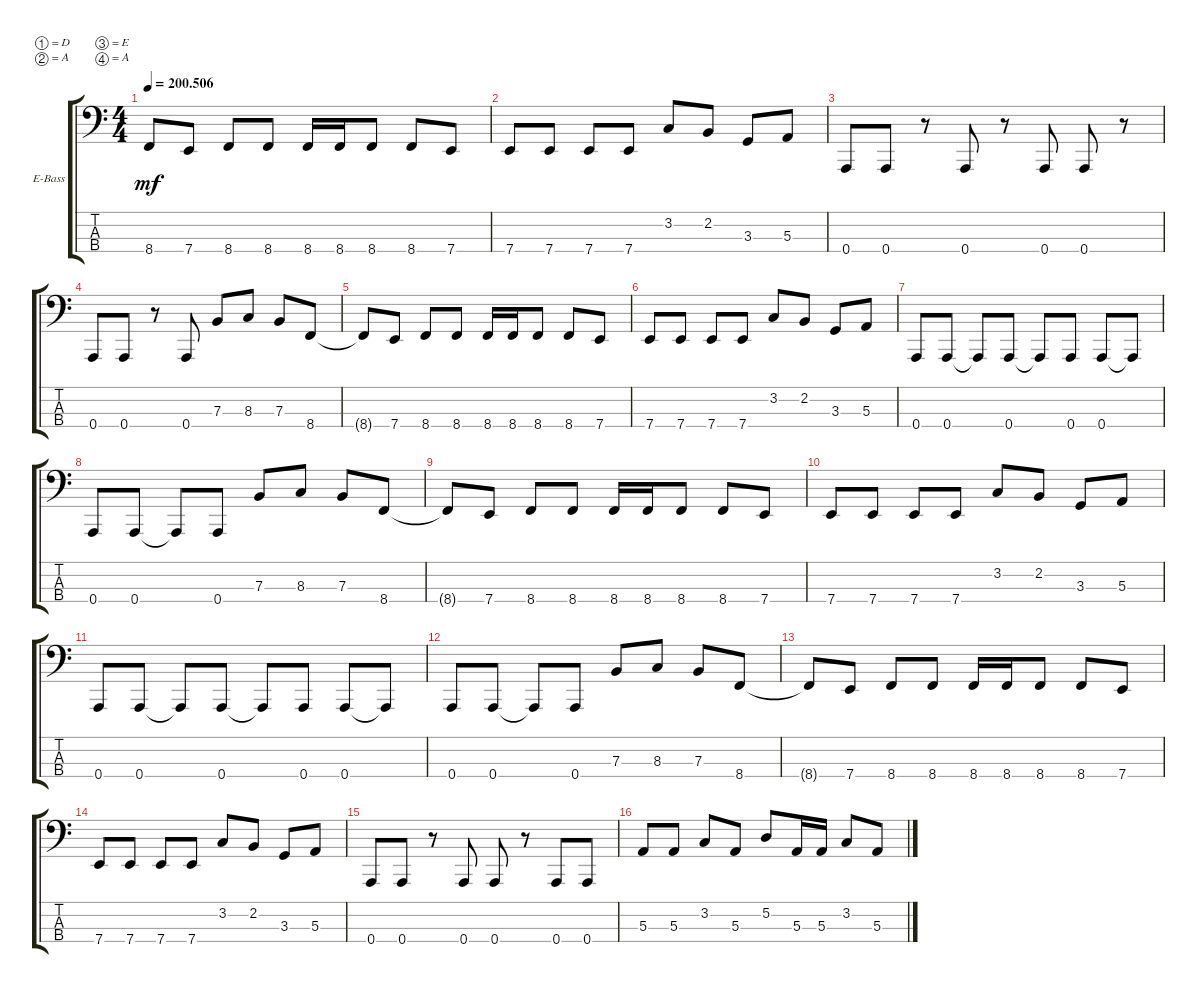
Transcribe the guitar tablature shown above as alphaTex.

\bracketExtendMode groupsimilarinstruments
\firstSystemTrackNameOrientation horizontal
\otherSystemsTrackNameOrientation horizontal
\track ("Sinclair Alleron" "E-Bass") {instrument electricbassfinger}
\staff {score tabs}
\tuning (D2 A1 E1 A0)
\ts (4 4)
\tempo
200.506
\accidentals auto
\clef f4
\ottava regular
\simile none
\ks c
8.4{t}.8{dy mf} 7.4.8 8.4.8 8.4.8 8.4.16 8.4.16 8.4.8 8.4.8 7.4.8 |
7.4.8 7.4.8 7.4.8 7.4.8 3.2.8 2.2.8 3.3.8 5.3.8 |
0.4.8 0.4.8 r.8 0.4.8 r.8 0.4.8 0.4.8 r.8 |
0.4.8 0.4.8 r.8 0.4.8 7.3.8 8.3.8 7.3.8 8.4.8 |
8.4{t}.8 7.4.8 8.4.8 8.4.8 8.4.16 8.4.16 8.4.8 8.4.8 7.4.8 |
7.4.8 7.4.8 7.4.8 7.4.8 3.2.8 2.2.8 3.3.8 5.3.8 |
0.4.8 0.4.8 0.4{t}.8 0.4.8 0.4{t}.8 0.4.8 0.4.8 0.4{t}.8 |
0.4.8 0.4.8 0.4{t}.8 0.4.8 7.3.8 8.3.8 7.3.8 8.4.8 |
8.4{t}.8 7.4.8 8.4.8 8.4.8 8.4.16 8.4.16 8.4.8 8.4.8 7.4.8 |
7.4.8 7.4.8 7.4.8 7.4.8 3.2.8 2.2.8 3.3.8 5.3.8 |
0.4.8 0.4.8 0.4{t}.8 0.4.8 0.4{t}.8 0.4.8 0.4.8 0.4{t}.8 |
0.4.8 0.4.8 0.4{t}.8 0.4.8 7.3.8 8.3.8 7.3.8 8.4.8 |
8.4{t}.8 7.4.8 8.4.8 8.4.8 8.4.16 8.4.16 8.4.8 8.4.8 7.4.8 |
7.4.8 7.4.8 7.4.8 7.4.8 3.2.8 2.2.8 3.3.8 5.3.8 |
0.4.8 0.4.8 r.8 0.4.8 0.4.8 r.8 0.4.8 0.4.8 |
5.3.8 5.3.8 3.2.8 5.3.8 5.2.8 5.3.16 5.3.16 3.2.8 5.3.8
